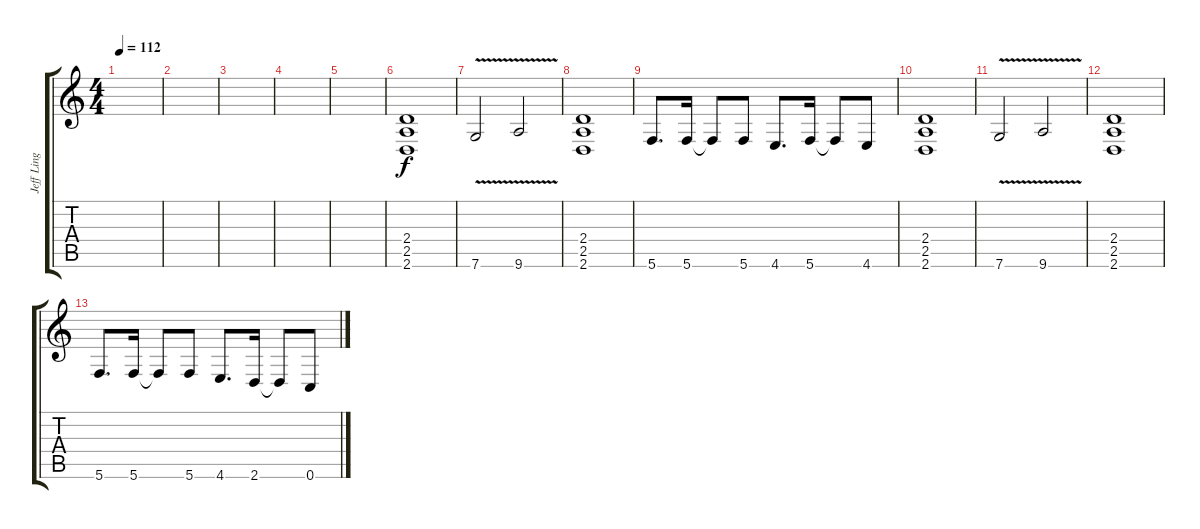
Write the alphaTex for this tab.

\track ("Jeff Ling" "Jeff Ling") {instrument overdrivenguitar}
\staff {score tabs}
\tuning (D4 A3 F3 C3 G2 C2) {hide}
\ts (4 4)
\tempo 112
\clef g2
\ks c
|
|
|
|
|
(2.4 2.5 2.6).1 |
7.6{v}.2 9.6{v}.2 |
(2.4 2.5 2.6).1 |
5.6.8{d} 5.6.16 5.6{t}.8 5.6.8 4.6.8{d} 5.6.16 5.6{t}.8 4.6.8 |
(2.4 2.5 2.6).1 |
7.6{v}.2 9.6{v}.2 |
(2.4 2.5 2.6).1 |
5.6.8{d} 5.6.16 5.6{t}.8 5.6.8 4.6.8{d} 2.6.16 2.6{t}.8 0.6.8
